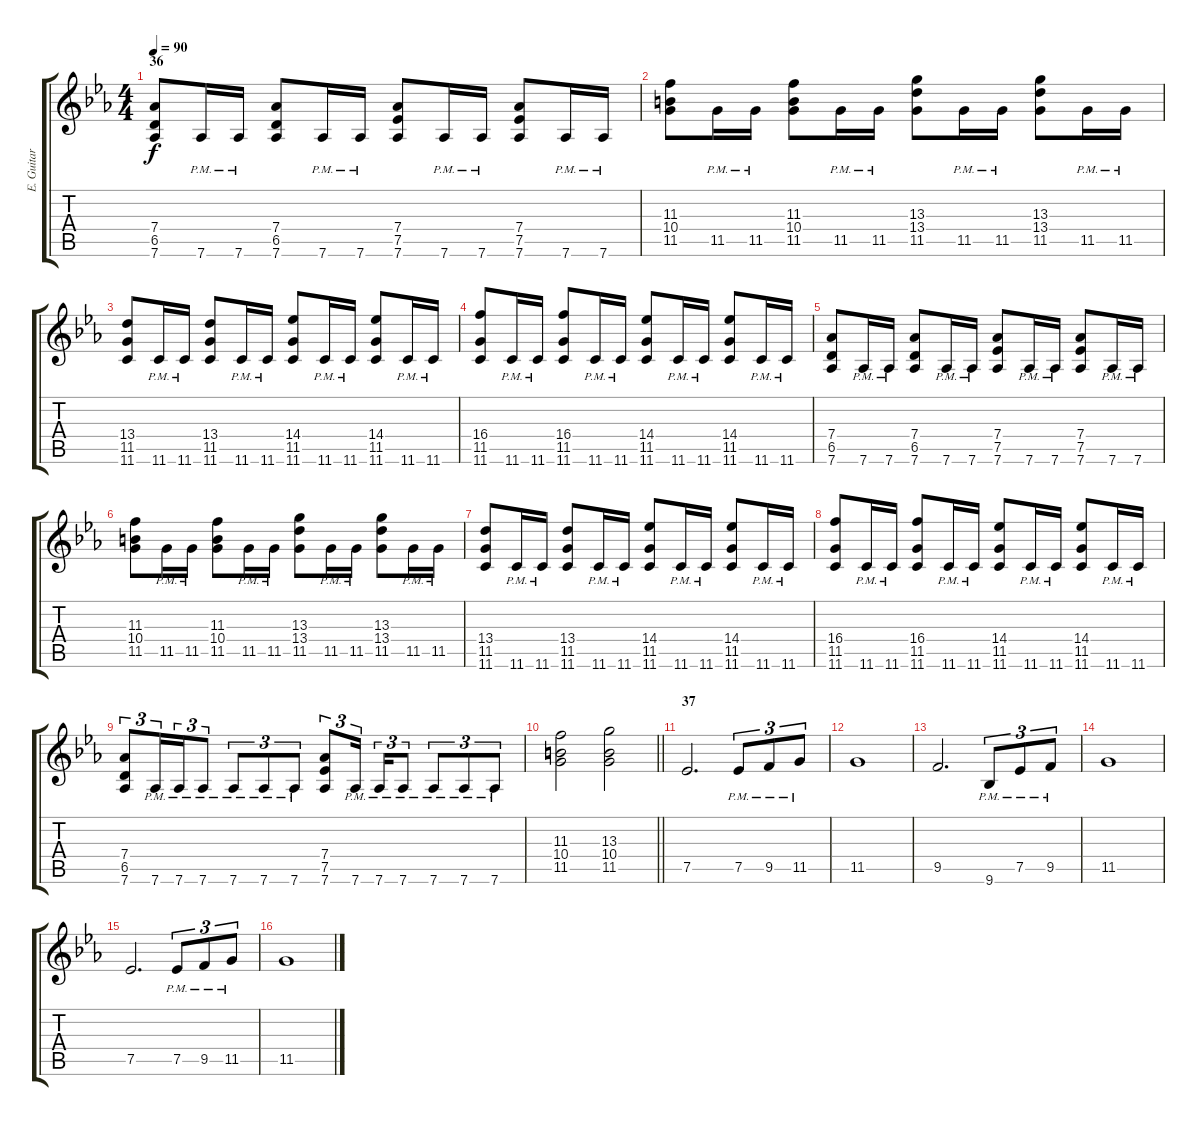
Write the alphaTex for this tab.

\track ("E. Guitar I" "E. Guitar ") {instrument overdrivenguitar}
\staff {score tabs}
\tuning (Eb4 Bb3 Gb3 Db3 Ab2 Db2) {hide}
\ts (4 4)
\section ("" "36")
\tempo 90
\clef g2
\ks eb
(7.4 6.5 7.6).8{dy f} 7.6{pm}.16 7.6{pm}.16 (7.4 6.5 7.6).8 7.6{pm}.16 7.6{pm}.16 (7.4 7.5 7.6).8 7.6{pm}.16 7.6{pm}.16 (7.4 7.5 7.6).8 7.6{pm}.16 7.6{pm}.16 |
(11.3 10.4 11.5).8 11.5{pm}.16 11.5{pm}.16 (11.3 10.4 11.5).8 11.5{pm}.16 11.5{pm}.16 (13.3 13.4 11.5).8 11.5{pm}.16 11.5{pm}.16 (13.3 13.4 11.5).8 11.5{pm}.16 11.5{pm}.16 |
(13.4 11.5 11.6).8 11.6{pm}.16 11.6{pm}.16 (13.4 11.5 11.6).8 11.6{pm}.16 11.6{pm}.16 (14.4 11.5 11.6).8 11.6{pm}.16 11.6{pm}.16 (14.4 11.5 11.6).8 11.6{pm}.16 11.6{pm}.16 |
(16.4 11.5 11.6).8 11.6{pm}.16 11.6{pm}.16 (16.4 11.5 11.6).8 11.6{pm}.16 11.6{pm}.16 (14.4 11.5 11.6).8 11.6{pm}.16 11.6{pm}.16 (14.4 11.5 11.6).8 11.6{pm}.16 11.6{pm}.16 |
(7.4 6.5 7.6).8 7.6{pm}.16 7.6{pm}.16 (7.4 6.5 7.6).8 7.6{pm}.16 7.6{pm}.16 (7.4 7.5 7.6).8 7.6{pm}.16 7.6{pm}.16 (7.4 7.5 7.6).8 7.6{pm}.16 7.6{pm}.16 |
(11.3 10.4 11.5).8 11.5{pm}.16 11.5{pm}.16 (11.3 10.4 11.5).8 11.5{pm}.16 11.5{pm}.16 (13.3 13.4 11.5).8 11.5{pm}.16 11.5{pm}.16 (13.3 13.4 11.5).8 11.5{pm}.16 11.5{pm}.16 |
(13.4 11.5 11.6).8 11.6{pm}.16 11.6{pm}.16 (13.4 11.5 11.6).8 11.6{pm}.16 11.6{pm}.16 (14.4 11.5 11.6).8 11.6{pm}.16 11.6{pm}.16 (14.4 11.5 11.6).8 11.6{pm}.16 11.6{pm}.16 |
(16.4 11.5 11.6).8 11.6{pm}.16 11.6{pm}.16 (16.4 11.5 11.6).8 11.6{pm}.16 11.6{pm}.16 (14.4 11.5 11.6).8 11.6{pm}.16 11.6{pm}.16 (14.4 11.5 11.6).8 11.6{pm}.16 11.6{pm}.16 |
(7.4 6.5 7.6).8{tu (3 2)} 7.6{pm}.16{tu (3 2) beam merge} 7.6{pm}.16{tu (3 2)} 7.6{pm}.8{tu (3 2)} 7.6{pm}.8{tu (3 2)} 7.6{pm}.8{tu (3 2)} 7.6{pm}.8{tu (3 2)} (7.4 7.5 7.6).8{tu (3 2)} 7.6{pm}.16{tu (3 2)} 7.6{pm}.16{tu (3 2)} 7.6{pm}.8{tu (3 2)} 7.6{pm}.8{tu (3 2)} 7.6{pm}.8{tu (3 2)} 7.6{pm}.8{tu (3 2)} |
\barLineRight lightlight
(11.3 10.4 11.5).2 (13.3 10.4 11.5).2 |
\section ("" "37")
7.5.2{d} 7.5{pm}.8{tu (3 2)} 9.5{pm}.8{tu (3 2)} 11.5{pm}.8{tu (3 2)} |
11.5.1 |
9.5.2{d} 9.6{pm}.8{tu (3 2)} 7.5{pm}.8{tu (3 2)} 9.5{pm}.8{tu (3 2)} |
11.5.1 |
7.5.2{d} 7.5{pm}.8{tu (3 2)} 9.5{pm}.8{tu (3 2)} 11.5{pm}.8{tu (3 2)} |
11.5.1
